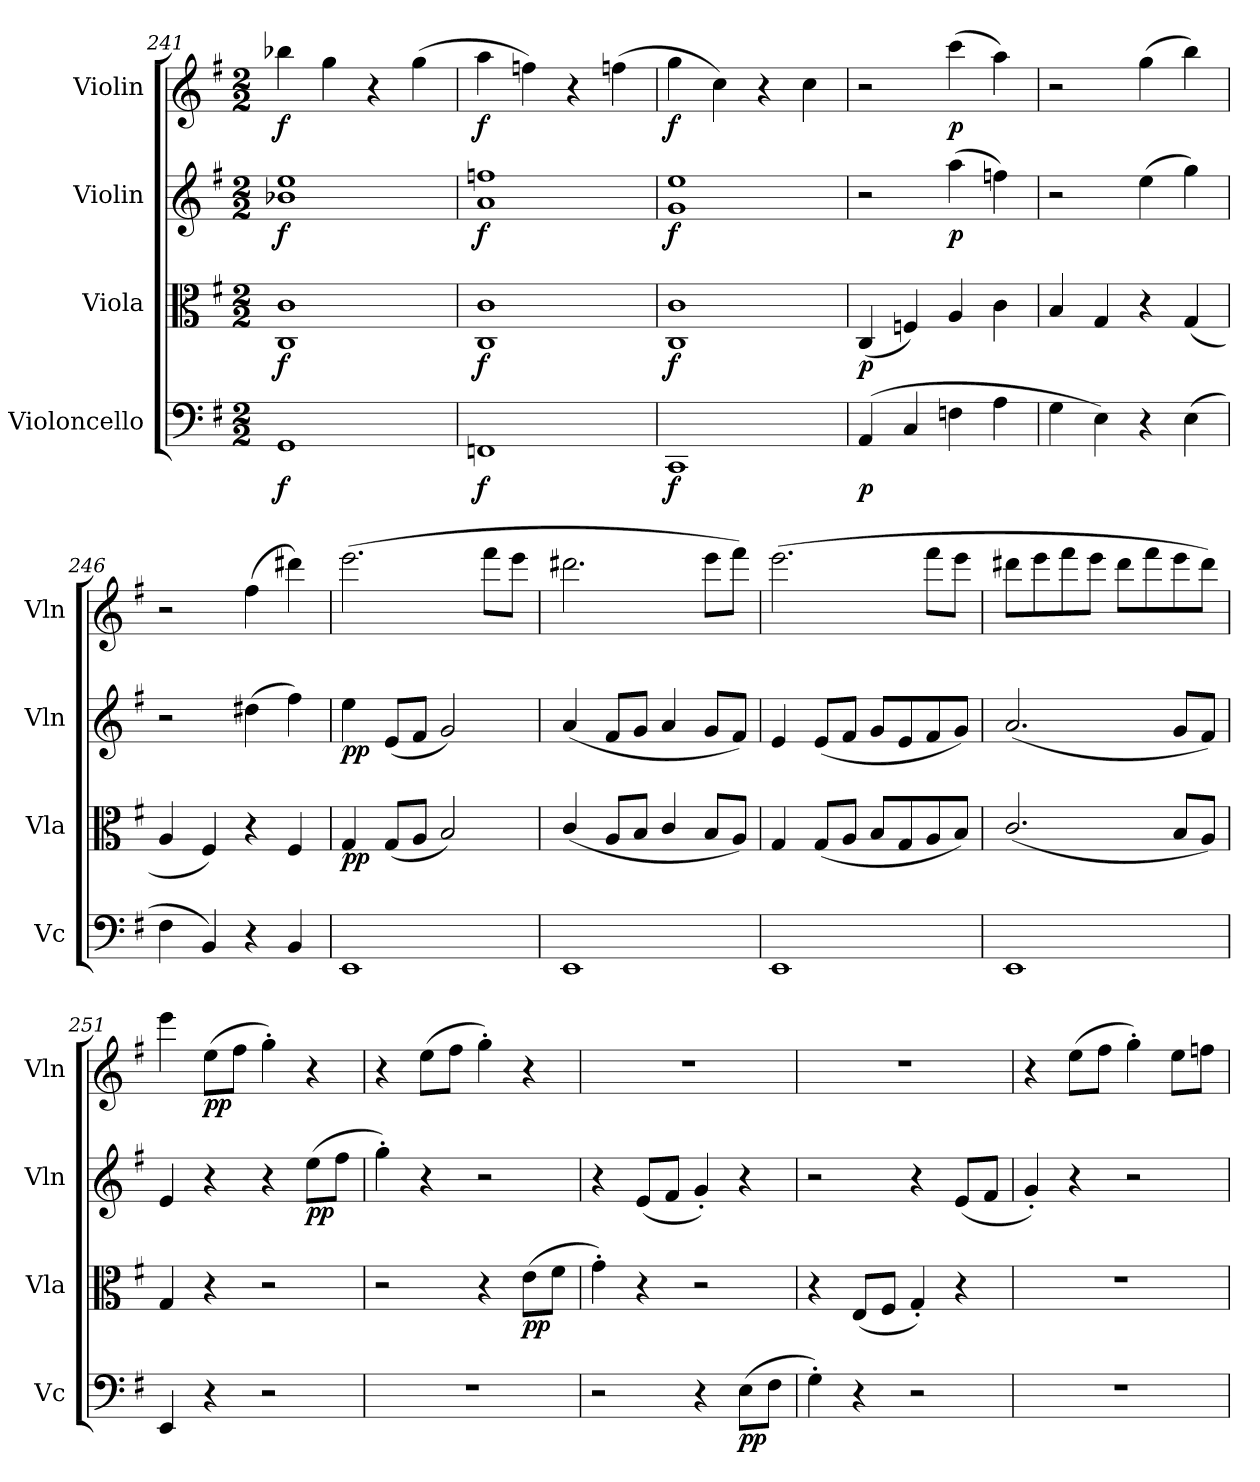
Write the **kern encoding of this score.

**kern	**dynam	**kern	**dynam	**kern	**dynam	**kern	**dynam
*part4	*part4	*part3	*part3	*part2	*part2	*part1	*part1
*staff4	*staff4	*staff3	*staff3	*staff2	*staff2	*staff1	*staff1
*I"Violoncello	*	*I"Viola	*	*I"Violin	*	*I"Violin	*
*I'Vc	*	*I'Vla	*	*I'Vln	*	*I'Vln	*
*clefF4	*	*clefC3	*	*clefG2	*	*clefG2	*
*k[f#]	*	*k[f#]	*	*k[f#]	*	*k[f#]	*
*e:	*	*e:	*	*e:	*	*e:	*
*M2/2	*	*M2/2	*	*M2/2	*	*M2/2	*
=241	=241	=241	=241	=241	=241	=241	=241
1GG	f	1C 1c	f	1b-X 1ee	f	4bb-X\	f
.	.	.	.	.	.	4gg\	.
.	.	.	.	.	.	4r	.
.	.	.	.	.	.	(4gg\	.
=242	=242	=242	=242	=242	=242	=242	=242
1FFn	f	1C 1c	f	1a 1ffn	f	4aa\	f
.	.	.	.	.	.	4ffn\)	.
.	.	.	.	.	.	4r	.
.	.	.	.	.	.	(4ffn\	.
=243	=243	=243	=243	=243	=243	=243	=243
1CC	f	1C 1c	f	1g 1ee	f	4gg\	f
.	.	.	.	.	.	4cc\)	.
.	.	.	.	.	.	4r	.
.	.	.	.	.	.	4cc\	.
=244	=244	=244	=244	=244	=244	=244	=244
(4AA/	p	(4C/	p	2r	.	2r	.
4C/	.	4Fn/)	.	.	.	.	.
4Fn\	.	4A/	.	(4aa\	p	(4ccc\	p
4A\	.	4c\	.	4ffn\)	.	4aa\)	.
=245	=245	=245	=245	=245	=245	=245	=245
4G\	.	4B/	.	2r	.	2r	.
4E\)	.	4G/	.	.	.	.	.
4r	.	4r	.	(4ee\	.	(4gg\	.
(4E\	.	(4G/	.	4gg\)	.	4bb\)	.
=246	=246	=246	=246	=246	=246	=246	=246
4F#\	.	4A/	.	2r	.	2r	.
4BB/)	.	4F#/)	.	.	.	.	.
4r	.	4r	.	(4dd#X\	.	(4ff#\	.
4BB/	.	4F#/	.	4ff#\)	.	4ddd#X\)	.
=247	=247	=247	=247	=247	=247	=247	=247
1EE	.	4G/	pp	4ee\	pp	(2.eee\	.
.	.	(8G/L	.	(8e/L	.	.	.
.	.	8A/J	.	8f#/J	.	.	.
.	.	2B/)	.	2g/)	.	.	.
.	.	.	.	.	.	8fff#\L	.
.	.	.	.	.	.	8eee\J	.
=248	=248	=248	=248	=248	=248	=248	=248
1EE	.	(4c/	.	(4a/	.	2.ddd#X\	.
.	.	8A/L	.	8f#/L	.	.	.
.	.	8B/J	.	8g/J	.	.	.
.	.	4c/	.	4a/	.	.	.
.	.	8B/L	.	8g/L	.	8eee\L	.
.	.	8A/J)	.	8f#/J)	.	8fff#\J)	.
=249	=249	=249	=249	=249	=249	=249	=249
1EE	.	4G/	.	4e/	.	(2.eee\	.
.	.	(8G/L	.	(8e/L	.	.	.
.	.	8A/J	.	8f#/J	.	.	.
.	.	8B/L	.	8g/L	.	.	.
.	.	8G/	.	8e/	.	.	.
.	.	8A/	.	8f#/	.	8fff#\L	.
.	.	8B/J)	.	8g/J)	.	8eee\J	.
=250	=250	=250	=250	=250	=250	=250	=250
1EE	.	(2.c/	.	(2.a/	.	8ddd#X\L	.
.	.	.	.	.	.	8eee\	.
.	.	.	.	.	.	8fff#\	.
.	.	.	.	.	.	8eee\J	.
.	.	.	.	.	.	8ddd#\L	.
.	.	.	.	.	.	8fff#\	.
.	.	8B/L	.	8g/L	.	8eee\	.
.	.	8A/J)	.	8f#/J)	.	8ddd#\J)	.
=251	=251	=251	=251	=251	=251	=251	=251
4EE/	.	4G/	.	4e/	.	4eee\	.
4r	.	4r	.	4r	.	(8ee\L	pp
.	.	.	.	.	.	8ff#\J	.
2r	.	2r	.	4r	.	4gg'\)	.
.	.	.	.	(8ee\L	pp	4r	.
.	.	.	.	8ff#\J	.	.	.
=252	=252	=252	=252	=252	=252	=252	=252
1r	.	2r	.	4gg'\)	.	4r	.
.	.	.	.	4r	.	(8ee\L	.
.	.	.	.	.	.	8ff#\J	.
.	.	4r	.	2r	.	4gg'\)	.
.	.	(8e\L	pp	.	.	4r	.
.	.	8f#\J	.	.	.	.	.
=253	=253	=253	=253	=253	=253	=253	=253
2r	.	4g'\)	.	4r	.	1r	.
.	.	4r	.	(8e/L	.	.	.
.	.	.	.	8f#/J	.	.	.
4r	.	2r	.	4g'/)	.	.	.
(8E\L	pp	.	.	4r	.	.	.
8F#\J	.	.	.	.	.	.	.
=254	=254	=254	=254	=254	=254	=254	=254
4G'\)	.	4r	.	2r	.	1r	.
4r	.	(8E/L	.	.	.	.	.
.	.	8F#/J	.	.	.	.	.
2r	.	4G'/)	.	4r	.	.	.
.	.	4r	.	(8e/L	.	.	.
.	.	.	.	8f#/J	.	.	.
=255	=255	=255	=255	=255	=255	=255	=255
1r	.	1r	.	4g'/)	.	4r	.
.	.	.	.	4r	.	(8ee\L	.
.	.	.	.	.	.	8ff#\J	.
.	.	.	.	2r	.	4gg'\)	.
.	.	.	.	.	.	8ee\L	.
.	.	.	.	.	.	8ffn\J	.
=	=	=	=	=	=	=	=
*-	*-	*-	*-	*-	*-	*-	*-
